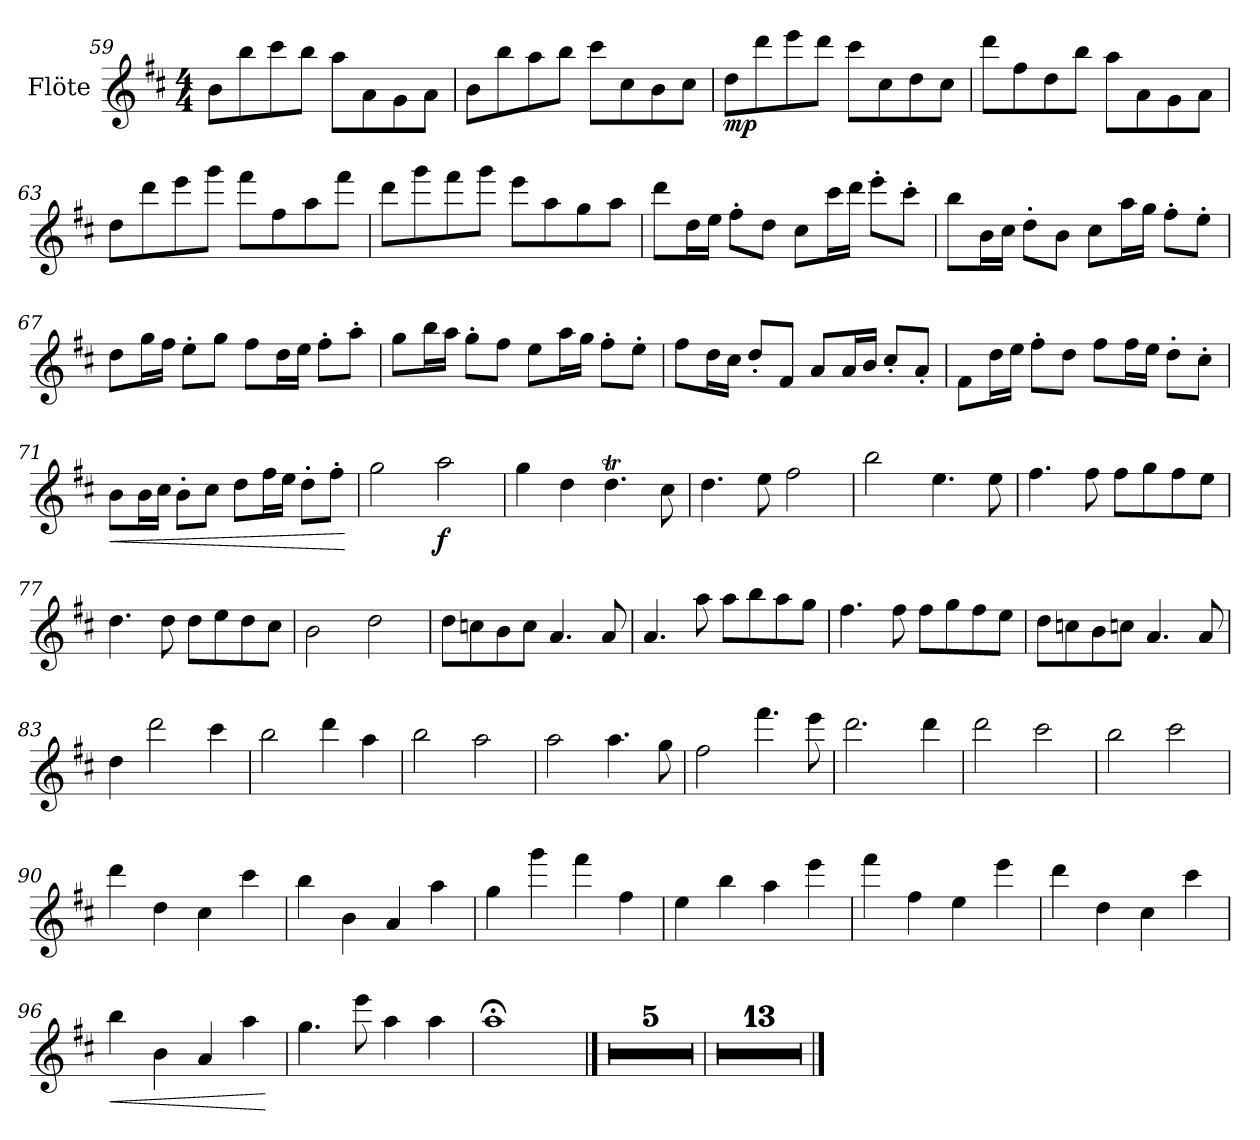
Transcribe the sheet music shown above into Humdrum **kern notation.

**kern	**dynam
*part1	*part1
*staff1	*staff1
*I"Flöte	*
*I'Fl.	*
!!LO:LB:g=z
*clefG2	*
*k[f#c#]	*
*M4/4	*
=59X1	=59X1
8b\L	.
8bb\	.
8ccc#\	.
8bb\J	.
8aa\L	.
8a\	.
8g\	.
8a\J	.
=60	=60
8b\L	.
8bb\	.
8aa\	.
8bb\J	.
8ccc#\L	.
8cc#\	.
8b\	.
8cc#\J	.
=61	=61
!	!LO:DY:b
8dd\L	mp
8ddd\	.
8eee\	.
8ddd\J	.
8ccc#\L	.
8cc#\	.
8dd\	.
8cc#\J	.
=62	=62
8ddd\L	.
8ff#\	.
8dd\	.
8bb\J	.
8aa\L	.
8a\	.
8g\	.
8a\J	.
!!LO:LB:g=z
=63	=63
8dd\L	.
8ddd\	.
8eee\	.
8ggg\J	.
8fff#\L	.
8ff#\	.
8aa\	.
8fff#\J	.
=64	=64
8ddd\L	.
8ggg\	.
8fff#\	.
8ggg\J	.
8eee\L	.
8aa\	.
8gg\	.
8aa\J	.
=65	=65
8ddd\L	.
16dd\L	.
16ee\JJ	.
8ff#'\L	.
8dd\J	.
8cc#\L	.
16ccc#\L	.
16ddd\JJ	.
8eee'\L	.
8ccc#'\J	.
=66	=66
8bb\L	.
16b\L	.
16cc#\JJ	.
8dd'\L	.
8b\J	.
8cc#\L	.
16aa\L	.
16gg\JJ	.
8ff#'\L	.
8ee'\J	.
!!LO:LB:g=z
=67	=67
8dd\L	.
16gg\L	.
16ff#\JJ	.
8ee'\L	.
8gg\J	.
8ff#\L	.
16dd\L	.
16ee\JJ	.
8ff#'\L	.
8aa'\J	.
=68	=68
8gg\L	.
16bb\L	.
16aa\JJ	.
8gg'\L	.
8ff#\J	.
8ee\L	.
16aa\L	.
16gg\JJ	.
8ff#'\L	.
8ee'\J	.
=69	=69
8ff#\L	.
16dd\L	.
16cc#\JJ	.
8dd'/L	.
8f#/J	.
8a/L	.
16a/L	.
16b/JJ	.
8cc#'/L	.
8a'/J	.
=70	=70
8f#\L	.
16dd\L	.
16ee\JJ	.
8ff#'\L	.
8dd\J	.
8ff#\L	.
16ff#\L	.
16ee\JJ	.
8dd'\L	.
8cc#'\J	.
!!LO:LB:g=z
=71	=71
!	!LO:HP:b
8b\L	<
16b\L	.
16cc#\JJ	.
8b'\L	.
8cc#\J	.
8dd\L	.
16ff#\L	.
16ee\JJ	.
8dd'\L	.
8ff#'\J	.
.	[
=72	=72
2gg\	.
!	!LO:DY:b
2aa\	f
=73	=73
4gg\	.
4dd\	.
4.ddT\	.
8cc#\	.
=74	=74
4.dd\	.
8ee\	.
2ff#\	.
=75	=75
2bb\	.
4.ee\	.
8ee\	.
=76	=76
4.ff#\	.
8ff#\	.
8ff#\L	.
8gg\	.
8ff#\	.
8ee\J	.
=77	=77
4.dd\	.
8dd\	.
8dd\L	.
8ee\	.
8dd\	.
8cc#\J	.
!!LO:LB:g=z
=78	=78
2b\	.
2dd\	.
=79	=79
8dd\L	.
8ccn\	.
8b\	.
8cc\J	.
4.a/	.
8a/	.
=80	=80
4.a/	.
8aa\	.
8aa\L	.
8bb\	.
8aa\	.
8gg\J	.
=81	=81
4.ff#\	.
8ff#\	.
8ff#\L	.
8gg\	.
8ff#\	.
8ee\J	.
=82	=82
8dd\L	.
8ccn\	.
8b\	.
8ccn\J	.
4.a/	.
8a/	.
=83	=83
4dd\	.
2ddd\	.
4ccc#\	.
!!LO:LB:g=z
=84	=84
2bb\	.
4ddd\	.
4aa\	.
=85	=85
2bb\	.
2aa\	.
=86	=86
2aa\	.
4.aa\	.
8gg\	.
=87	=87
2ff#\	.
4.fff#\	.
8eee\	.
=88	=88
2.ddd\	.
4ddd\	.
=89	=89
2ddd\	.
2ccc#\	.
=89X2	=89X2
2bb\	.
2ccc#\	.
=90	=90
4ddd\	.
4dd\	.
4cc#\	.
4ccc#\	.
=91	=91
4bb\	.
4b\	.
4a/	.
4aa\	.
!!LO:LB:g=z
=92	=92
4gg\	.
4ggg\	.
4fff#\	.
4ff#\	.
=93	=93
4ee\	.
4bb\	.
4aa\	.
4eee\	.
=94	=94
4fff#\	.
4ff#\	.
4ee\	.
4eee\	.
=95	=95
4ddd\	.
4dd\	.
4cc#\	.
4ccc#\	.
=96	=96
!	!LO:HP:b
4bb\	<
4b\	.
4a/	.
4aa\	.
.	[
=97	=97
4.gg\	.
8eee\	.
4aa\	.
4aa\	.
=98	=98
1aa;<	.
==99	==99
1r	.
=100	=100
1r	.
=101	=101
1r	.
!!LO:PB:g=z
=102	=102
1r	.
=103	=103
1r	.
=103X3	=103X3
1r	.
=104	=104
1r	.
=105	=105
1r	.
=106	=106
1r	.
=107	=107
1r	.
=108	=108
1r	.
=109	=109
1r	.
=110	=110
1r	.
=111	=111
1r	.
=112	=112
1r	.
=113	=113
1r	.
=114	=114
1r	.
=115	=115
1r	.
==	==
*-	*-
